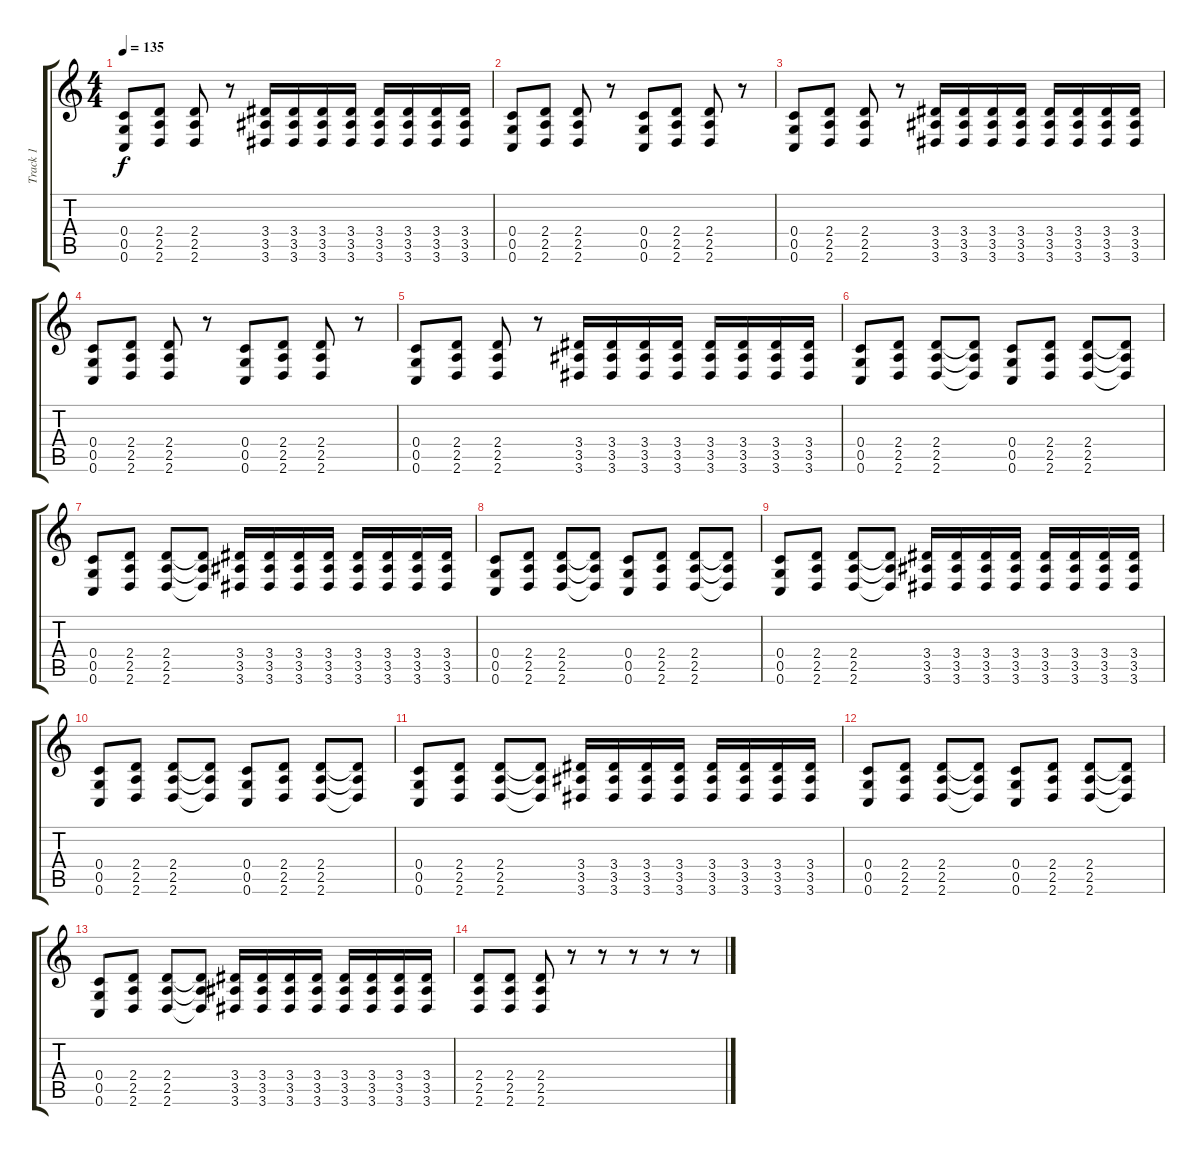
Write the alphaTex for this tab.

\track ("Track 1" "Track 1") {instrument distortionguitar}
\staff {score tabs}
\tuning (D4 A3 F3 C3 G2 C2) {hide}
\ts (4 4)
\tempo 135
\clef g2
\ks c
(0.4 0.5 0.6).8{dy f} (2.4 2.5 2.6).8 (2.4 2.5 2.6).8 r.8 (3.4 3.5 3.6).16 (3.4 3.5 3.6).16 (3.4 3.5 3.6).16 (3.4 3.5 3.6).16 (3.4 3.5 3.6).16 (3.4 3.5 3.6).16 (3.4 3.5 3.6).16 (3.4 3.5 3.6).16 |
(0.4 0.5 0.6).8 (2.4 2.5 2.6).8 (2.4 2.5 2.6).8 r.8 (0.4 0.5 0.6).8 (2.4 2.5 2.6).8 (2.4 2.5 2.6).8 r.8 |
(0.4 0.5 0.6).8 (2.4 2.5 2.6).8 (2.4 2.5 2.6).8 r.8 (3.4 3.5 3.6).16 (3.4 3.5 3.6).16 (3.4 3.5 3.6).16 (3.4 3.5 3.6).16 (3.4 3.5 3.6).16 (3.4 3.5 3.6).16 (3.4 3.5 3.6).16 (3.4 3.5 3.6).16 |
(0.4 0.5 0.6).8 (2.4 2.5 2.6).8 (2.4 2.5 2.6).8 r.8 (0.4 0.5 0.6).8 (2.4 2.5 2.6).8 (2.4 2.5 2.6).8 r.8 |
(0.4 0.5 0.6).8 (2.4 2.5 2.6).8 (2.4 2.5 2.6).8 r.8 (3.4 3.5 3.6).16 (3.4 3.5 3.6).16 (3.4 3.5 3.6).16 (3.4 3.5 3.6).16 (3.4 3.5 3.6).16 (3.4 3.5 3.6).16 (3.4 3.5 3.6).16 (3.4 3.5 3.6).16 |
(0.4 0.5 0.6).8 (2.4 2.5 2.6).8 (2.4 2.5 2.6).8 (2.4{t} 2.5{t} 2.6{t}).8 (0.4 0.5 0.6).8 (2.4 2.5 2.6).8 (2.4 2.5 2.6).8 (2.4{t} 2.5{t} 2.6{t}).8 |
(0.4 0.5 0.6).8 (2.4 2.5 2.6).8 (2.4 2.5 2.6).8 (2.4{t} 2.5{t} 2.6{t}).8 (3.4 3.5 3.6).16 (3.4 3.5 3.6).16 (3.4 3.5 3.6).16 (3.4 3.5 3.6).16 (3.4 3.5 3.6).16 (3.4 3.5 3.6).16 (3.4 3.5 3.6).16 (3.4 3.5 3.6).16 |
(0.4 0.5 0.6).8 (2.4 2.5 2.6).8 (2.4 2.5 2.6).8 (2.4{t} 2.5{t} 2.6{t}).8 (0.4 0.5 0.6).8 (2.4 2.5 2.6).8 (2.4 2.5 2.6).8 (2.4{t} 2.5{t} 2.6{t}).8 |
(0.4 0.5 0.6).8 (2.4 2.5 2.6).8 (2.4 2.5 2.6).8 (2.4{t} 2.5{t} 2.6{t}).8 (3.4 3.5 3.6).16 (3.4 3.5 3.6).16 (3.4 3.5 3.6).16 (3.4 3.5 3.6).16 (3.4 3.5 3.6).16 (3.4 3.5 3.6).16 (3.4 3.5 3.6).16 (3.4 3.5 3.6).16 |
(0.4 0.5 0.6).8 (2.4 2.5 2.6).8 (2.4 2.5 2.6).8 (2.4{t} 2.5{t} 2.6{t}).8 (0.4 0.5 0.6).8 (2.4 2.5 2.6).8 (2.4 2.5 2.6).8 (2.4{t} 2.5{t} 2.6{t}).8 |
(0.4 0.5 0.6).8 (2.4 2.5 2.6).8 (2.4 2.5 2.6).8 (2.4{t} 2.5{t} 2.6{t}).8 (3.4 3.5 3.6).16 (3.4 3.5 3.6).16 (3.4 3.5 3.6).16 (3.4 3.5 3.6).16 (3.4 3.5 3.6).16 (3.4 3.5 3.6).16 (3.4 3.5 3.6).16 (3.4 3.5 3.6).16 |
(0.4 0.5 0.6).8 (2.4 2.5 2.6).8 (2.4 2.5 2.6).8 (2.4{t} 2.5{t} 2.6{t}).8 (0.4 0.5 0.6).8 (2.4 2.5 2.6).8 (2.4 2.5 2.6).8 (2.4{t} 2.5{t} 2.6{t}).8 |
(0.4 0.5 0.6).8 (2.4 2.5 2.6).8 (2.4 2.5 2.6).8 (2.4{t} 2.5{t} 2.6{t}).8 (3.4 3.5 3.6).16 (3.4 3.5 3.6).16 (3.4 3.5 3.6).16 (3.4 3.5 3.6).16 (3.4 3.5 3.6).16 (3.4 3.5 3.6).16 (3.4 3.5 3.6).16 (3.4 3.5 3.6).16 |
(2.4 2.5 2.6).8 (2.4 2.5 2.6).8 (2.4 2.5 2.6).8 r.8 r.8 r.8 r.8 r.8
